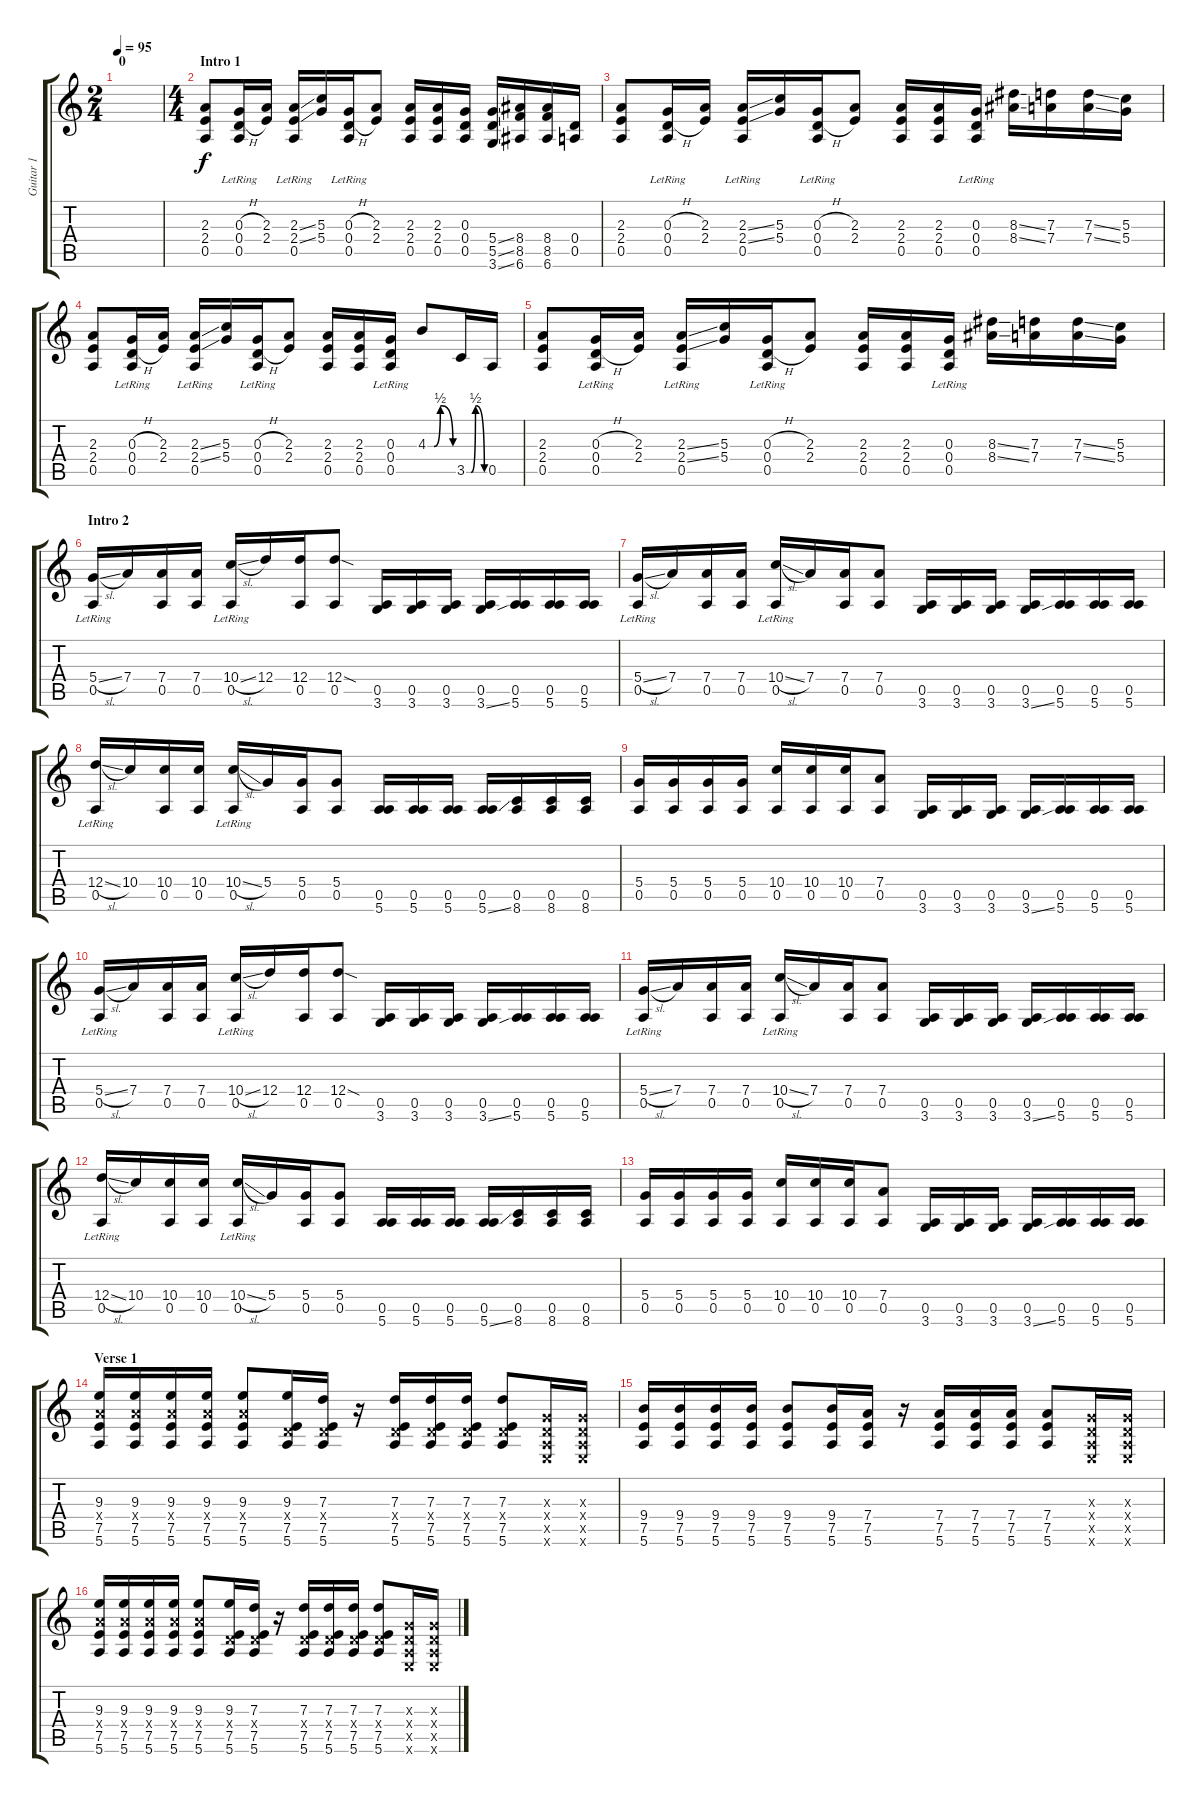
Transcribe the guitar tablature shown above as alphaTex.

\track ("Guitar 1" "Guitar 1") {instrument acousticguitarsteel}
\staff {score tabs}
\tuning (E4 B3 G3 D3 A2 E2) {hide}
\ts (2 4)
\section ("" "0")
\tempo 95
\clef g2
\ks c
|
\ts (4 4)
\section ("" "Intro 1")
(2.3 2.4 0.5).8 (0.3{h} 0.4{h} 0.5{lr}).16 (2.3 2.4).16 (2.3{ss} 2.4{ss} 0.5{lr}).16 (5.3 5.4).16 (0.3{h} 0.4{h} 0.5{lr}).16 (2.3 2.4).8 (2.3 2.4 0.5).16 (2.3 2.4 0.5).16 (0.3 0.4 0.5).16 (5.4{ss} 5.5{ss} 3.6{ss}).16 (8.4 8.5 6.6).16 (8.4 8.5 6.6).16 (0.4 0.5).16 |
(2.3 2.4 0.5).8 (0.3{h} 0.4{h} 0.5{lr}).16 (2.3 2.4).16 (2.3{ss} 2.4{ss} 0.5{lr}).16 (5.3 5.4).16 (0.3{h} 0.4{h} 0.5{lr}).16 (2.3 2.4).8 (2.3 2.4 0.5).16 (2.3 2.4 0.5).16 (0.3 0.4 0.5{lr}).16 (8.3{ss} 8.4{ss}).16 (7.3 7.4).16 (7.3{ss} 7.4{ss}).16 (5.3 5.4).16 |
(2.3 2.4 0.5).8 (0.3{h} 0.4{h} 0.5{lr}).16 (2.3 2.4).16 (2.3{ss} 2.4{ss} 0.5{lr}).16 (5.3 5.4).16 (0.3{h} 0.4{h} 0.5{lr}).16 (2.3 2.4).8 (2.3 2.4 0.5).16 (2.3 2.4 0.5).16 (0.3 0.4{lr} 0.5{lr}).16 4.3{be (custom 0 0 15 0 30 2 60 0)}.8 3.5{be (custom 0 0 15 0 30 2 60 0)}.16 0.5.16 |
(2.3 2.4 0.5).8 (0.3{h} 0.4{h} 0.5{lr}).16 (2.3 2.4).16 (2.3{ss} 2.4{ss} 0.5{lr}).16 (5.3 5.4).16 (0.3{h} 0.4{h} 0.5{lr}).16 (2.3 2.4).8 (2.3 2.4 0.5).16 (2.3 2.4 0.5).16 (0.3 0.4 0.5{lr}).16 (8.3{ss} 8.4{ss}).16 (7.3 7.4).16 (7.3{ss} 7.4{ss}).16 (5.3 5.4).16 |
\section ("" "Intro 2")
(5.4{sl} 0.5{lr}).16 7.4.16 (7.4 0.5).16 (7.4 0.5).16 (10.4{sl} 0.5{lr}).16 12.4.16 (12.4 0.5).16 (12.4{sod} 0.5).8 (0.5 3.6).16 (0.5 3.6).16 (0.5 3.6).16 (0.5 3.6{ss}).16 (0.5 5.6).16 (0.5 5.6).16 (0.5 5.6).16 |
(5.4{sl} 0.5{lr}).16 7.4.16 (7.4 0.5).16 (7.4 0.5).16 (10.4{sl} 0.5{lr}).16 7.4.16 (7.4 0.5).16 (7.4 0.5).8 (0.5 3.6).16 (0.5 3.6).16 (0.5 3.6).16 (0.5 3.6{ss}).16 (0.5 5.6).16 (0.5 5.6).16 (0.5 5.6).16 |
(12.4{sl} 0.5{lr}).16 10.4.16 (10.4 0.5).16 (10.4 0.5).16 (10.4{sl} 0.5{lr}).16 5.4.16 (5.4 0.5).16 (5.4 0.5).8 (0.5 5.6).16 (0.5 5.6).16 (0.5 5.6).16 (0.5 5.6{ss}).16 (0.5 8.6).16 (0.5 8.6).16 (0.5 8.6).16 |
(5.4 0.5).16 (5.4 0.5).16 (5.4 0.5).16 (5.4 0.5).16 (10.4 0.5).16 (10.4 0.5).16 (10.4 0.5).16 (7.4 0.5).8 (0.5 3.6).16 (0.5 3.6).16 (0.5 3.6).16 (0.5 3.6{ss}).16 (0.5 5.6).16 (0.5 5.6).16 (0.5 5.6).16 |
(5.4{sl} 0.5{lr}).16 7.4.16 (7.4 0.5).16 (7.4 0.5).16 (10.4{sl} 0.5{lr}).16 12.4.16 (12.4 0.5).16 (12.4{sod} 0.5).8 (0.5 3.6).16 (0.5 3.6).16 (0.5 3.6).16 (0.5 3.6{ss}).16 (0.5 5.6).16 (0.5 5.6).16 (0.5 5.6).16 |
(5.4{sl} 0.5{lr}).16 7.4.16 (7.4 0.5).16 (7.4 0.5).16 (10.4{sl} 0.5{lr}).16 7.4.16 (7.4 0.5).16 (7.4 0.5).8 (0.5 3.6).16 (0.5 3.6).16 (0.5 3.6).16 (0.5 3.6{ss}).16 (0.5 5.6).16 (0.5 5.6).16 (0.5 5.6).16 |
(12.4{sl} 0.5{lr}).16 10.4.16 (10.4 0.5).16 (10.4 0.5).16 (10.4{sl} 0.5{lr}).16 5.4.16 (5.4 0.5).16 (5.4 0.5).8 (0.5 5.6).16 (0.5 5.6).16 (0.5 5.6).16 (0.5 5.6{ss}).16 (0.5 8.6).16 (0.5 8.6).16 (0.5 8.6).16 |
(5.4 0.5).16 (5.4 0.5).16 (5.4 0.5).16 (5.4 0.5).16 (10.4 0.5).16 (10.4 0.5).16 (10.4 0.5).16 (7.4 0.5).8 (0.5 3.6).16 (0.5 3.6).16 (0.5 3.6).16 (0.5 3.6{ss}).16 (0.5 5.6).16 (0.5 5.6).16 (0.5 5.6).16 |
\section ("" "Verse 1")
(9.3 7.4{x} 7.5 5.6).16{volume 14} (9.3 7.4{x} 7.5 5.6).16 (9.3 7.4{x} 7.5 5.6).16 (9.3 7.4{x} 7.5 5.6).16 (9.3 7.4{x} 7.5 5.6).8 (9.3 0.4{x} 7.5 5.6).16 (7.3 0.4{x} 7.5 5.6).16 r.16 (7.3 0.4{x} 7.5 5.6).16 (7.3 0.4{x} 7.5 5.6).16 (7.3 0.4{x} 7.5 5.6).16 (7.3 0.4{x} 7.5 5.6).8 (0.3{x} 0.4{x} 0.5{x} 0.6{x}).16 (0.3{x} 0.4{x} 0.5{x} 0.6{x}).16 |
(9.4 7.5 5.6).16 (9.4 7.5 5.6).16 (9.4 7.5 5.6).16 (9.4 7.5 5.6).16 (9.4 7.5 5.6).8 (9.4 7.5 5.6).16 (7.4 7.5 5.6).16 r.16 (7.4 7.5 5.6).16 (7.4 7.5 5.6).16 (7.4 7.5 5.6).16 (7.4 7.5 5.6).8 (0.3{x} 0.4{x} 0.5{x} 0.6{x}).16 (0.3{x} 0.4{x} 0.5{x} 0.6{x}).16 |
(9.3 7.4{x} 7.5 5.6).16 (9.3 7.4{x} 7.5 5.6).16 (9.3 7.4{x} 7.5 5.6).16 (9.3 7.4{x} 7.5 5.6).16 (9.3 7.4{x} 7.5 5.6).8 (9.3 0.4{x} 7.5 5.6).16 (7.3 0.4{x} 7.5 5.6).16 r.16 (7.3 0.4{x} 7.5 5.6).16 (7.3 0.4{x} 7.5 5.6).16 (7.3 0.4{x} 7.5 5.6).16 (7.3 0.4{x} 7.5 5.6).8 (0.3{x} 0.4{x} 0.5{x} 0.6{x}).16 (0.3{x} 0.4{x} 0.5{x} 0.6{x}).16
